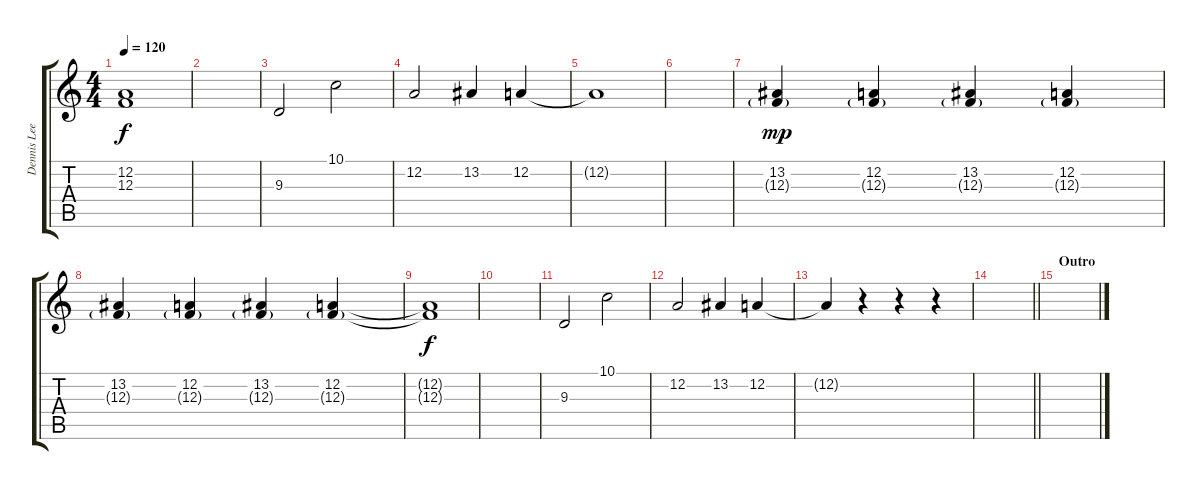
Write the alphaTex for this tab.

\track ("Dennis Lee - Vocals" "Dennis Lee") {instrument altosax}
\staff {score tabs}
\tuning (D4 A3 F3 C3 G2 D2) {hide}
\ts (4 4)
\tempo 120
\clef g2
\ks c
(12.2{t} 12.3{t}).1{dy f} |
|
9.3.2 10.1.2 |
12.2.2 13.2.4 12.2.4 |
12.2{t}.1 |
|
(13.2 12.3{g}).4{dy mp} (12.2 12.3{g}).4 (13.2 12.3{g}).4 (12.2 12.3{g}).4 |
(13.2 12.3{g}).4 (12.2 12.3{g}).4 (13.2 12.3{g}).4 (12.2 12.3{g}).4 |
(12.2{t} 12.3{t}).1{dy f} |
|
9.3.2 10.1.2 |
12.2.2 13.2.4 12.2.4 |
12.2{t}.4 r.4 r.4 r.4 |
\barLineRight lightlight
|
\section ("" "Outro")
